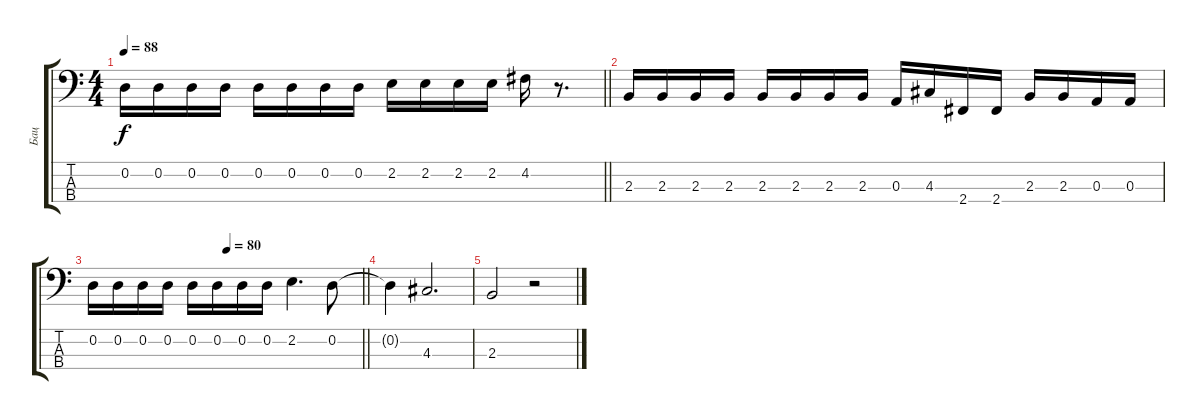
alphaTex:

\track ("Бац" "Бац") {instrument electricbassfinger}
\staff {score tabs}
\tuning (G2 D2 A1 E1) {hide}
\ts (4 4)
\tempo 88
\clef f4
\barLineRight lightlight
\ks c
0.2.16{dy f} 0.2.16 0.2.16 0.2.16 0.2.16 0.2.16 0.2.16 0.2.16 2.2.16 2.2.16 2.2.16 2.2.16 4.2.16 r.8{d} |
2.3.16 2.3.16 2.3.16 2.3.16 2.3.16 2.3.16 2.3.16 2.3.16 0.3.16 4.3.16 2.4.16 2.4.16 2.3.16 2.3.16 0.3.16 0.3.16 |
\tempo (80 0.5)
\barLineRight lightlight
0.2.16 0.2.16 0.2.16 0.2.16 0.2.16 0.2.16 0.2.16 0.2.16 2.2.4{d} 0.2.8 |
0.2{t}.4 4.3.2{d} |
2.3.2 r.2
